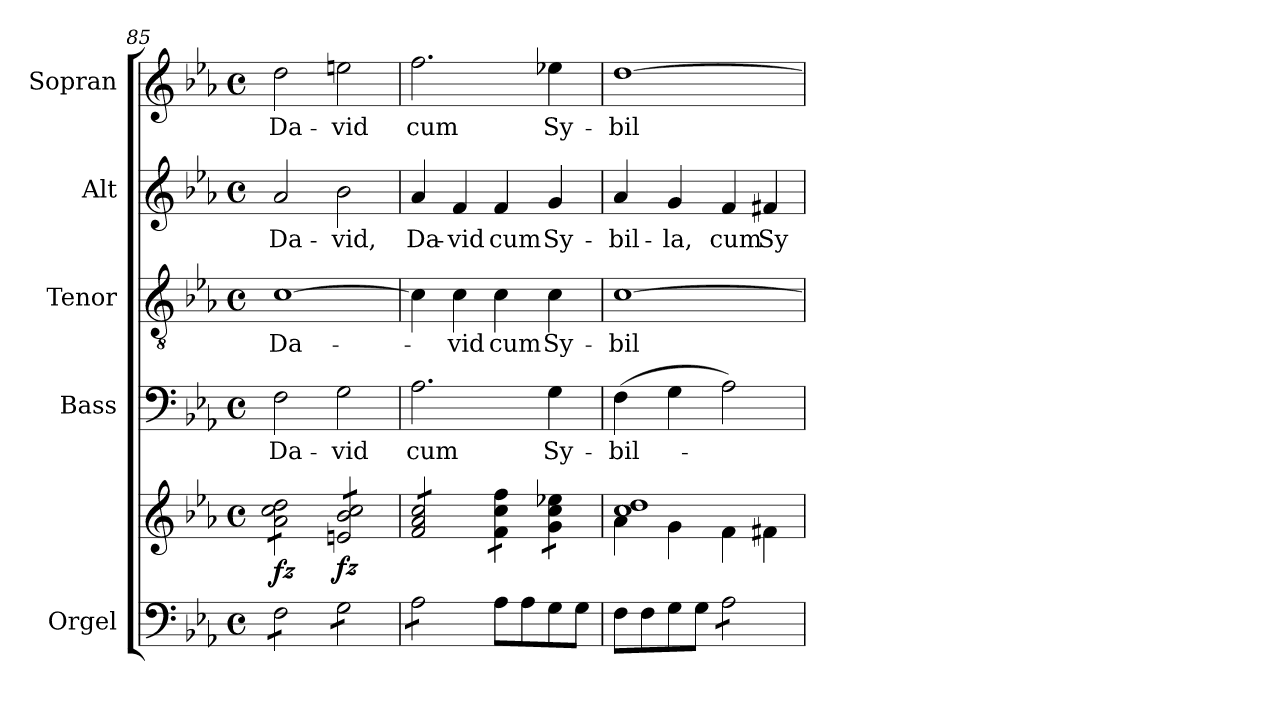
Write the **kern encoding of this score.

**kern	**kern	**dynam	**kern	**text	**kern	**text	**kern	**text	**kern	**text
*part5	*part5	*part5	*part4	*part4	*part3	*part3	*part2	*part2	*part1	*part1
*staff6	*staff5	*staff5/6	*staff4	*staff4	*staff3	*staff3	*staff2	*staff2	*staff1	*staff1
*I"Orgel	*	*	*I"Bass	*	*I"Tenor	*	*I"Alt	*	*I"Sopran	*
*I'Org.	*	*	*I'B.	*	*I'T.	*	*I'A.	*	*I'S.	*
*clefF4	*clefG2	*	*clefF4	*	*clefGv2	*	*clefG2	*	*clefG2	*
*k[b-e-a-]	*k[b-e-a-]	*	*k[b-e-a-]	*	*k[b-e-a-]	*	*k[b-e-a-]	*	*k[b-e-a-]	*
*E-:	*E-:	*	*E-:	*	*E-:	*	*E-:	*	*E-:	*
*M4/4	*M4/4	*	*M4/4	*	*M4/4	*	*M4/4	*	*M4/4	*
*met(c)	*met(c)	*	*met(c)	*	*met(c)	*	*met(c)	*	*met(c)	*
=85	=85	=85	=85	=85	=85	=85	=85	=85	=85	=85
!	!	!LO:DY:b	!	!LO:LY:b	!	!LO:LY:b	!	!LO:LY:b	!	!LO:LY:b
*tremolo	*	*	*	*	*	*	*	*	*	*
*	*tremolo	*	*	*	*	*	*	*	*	*
8F\L	8a-\ 8cc\ 8dd\L	fz	2F\	Da-	[1c	Da-	2a-/	Da-	2dd\	Da-
8F\	8a-\ 8cc\ 8dd\	.	.	.	.	.	.	.	.	.
8F\	8a-\ 8cc\ 8dd\	.	.	.	.	.	.	.	.	.
8F\J	8a-\ 8cc\ 8dd\J	.	.	.	.	.	.	.	.	.
!	!	!LO:DY:b	!	!LO:LY:b	!	!	!	!LO:LY:b	!	!LO:LY:b
8G\L	8en/ 8b-/ 8cc/L	fz	2G\	-vid	.	.	2b-\	-vid,	2een\	-vid
8G\	8en/ 8b-/ 8cc/	.	.	.	.	.	.	.	.	.
8G\	8en/ 8b-/ 8cc/	.	.	.	.	.	.	.	.	.
8G\J	8en/ 8b-/ 8cc/J	.	.	.	.	.	.	.	.	.
=86	=86	=86	=86	=86	=86	=86	=86	=86	=86	=86
!	!	!	!	!LO:LY:b	!	!	!	!LO:LY:b	!	!LO:LY:b
8A-\L	8f/ 8a-/ 8cc/L	.	2.A-\	cum	4c\]	.	4a-/	Da-	2.ff\	cum
8A-\	8f/ 8a-/ 8cc/	.	.	.	.	.	.	.	.	.
!	!	!	!	!	!	!LO:LY:b	!	!LO:LY:b	!	!
8A-\	8f/ 8a-/ 8cc/	.	.	.	4c\	-vid	4f/	-vid	.	.
8A-\J	8f/ 8a-/ 8cc/J	.	.	.	.	.	.	.	.	.
*Xtremolo	*	*	*	*	*	*	*	*	*	*
!	!	!	!	!	!	!LO:LY:b	!	!LO:LY:b	!	!
8A-\L	8f\ 8cc\ 8ff\L	.	.	.	4c\	cum	4f/	cum	.	.
8A-\	8f\ 8cc\ 8ff\J	.	.	.	.	.	.	.	.	.
!	!	!	!	!LO:LY:b	!	!LO:LY:b	!	!LO:LY:b	!	!LO:LY:b
8G\	8g\ 8cc\ 8ee-X\L	.	4G\	Sy-	4c\	Sy-	4g/	Sy-	4ee-X\	Sy-
8G\J	8g\ 8cc\ 8ee-X\J	.	.	.	.	.	.	.	.	.
*	*Xtremolo	*	*	*	*	*	*	*	*	*
=87	=87	=87	=87	=87	=87	=87	=87	=87	=87	=87
*	*^	*	*	*	*	*	*	*	*	*
!	!	!	!	!	!LO:LY:b	!	!LO:LY:b	!	!LO:LY:b	!	!LO:LY:b
8F\L	1cc 1dd	4a-\	.	(>4F\	-bil-	[1c	-bil-	4a-/	-bil-	[1dd	-bil-
8F\	.	.	.	.	.	.	.	.	.	.	.
!	!	!	!	!	!	!	!	!	!LO:LY:b	!	!
8G\	.	4g\	.	4G\	.	.	.	4g/	-la,	.	.
8G\J	.	.	.	.	.	.	.	.	.	.	.
!	!	!	!	!	!	!	!	!	!LO:LY:b	!	!
*tremolo	*	*	*	*	*	*	*	*	*	*	*
8A-\L	.	4f\	.	2A-\)	.	.	.	4f/	cum	.	.
8A-\	.	.	.	.	.	.	.	.	.	.	.
!	!	!	!	!	!	!	!	!	!LO:LY:b	!	!
8A-\	.	4f#X\	.	.	.	.	.	4f#X/	Sy-	.	.
8A-\J	.	.	.	.	.	.	.	.	.	.	.
*Xtremolo	*	*	*	*	*	*	*	*	*	*	*
*	*v	*v	*	*	*	*	*	*	*	*	*
=	=	=	=	=	=	=	=	=	=	=
*-	*-	*-	*-	*-	*-	*-	*-	*-	*-	*-
